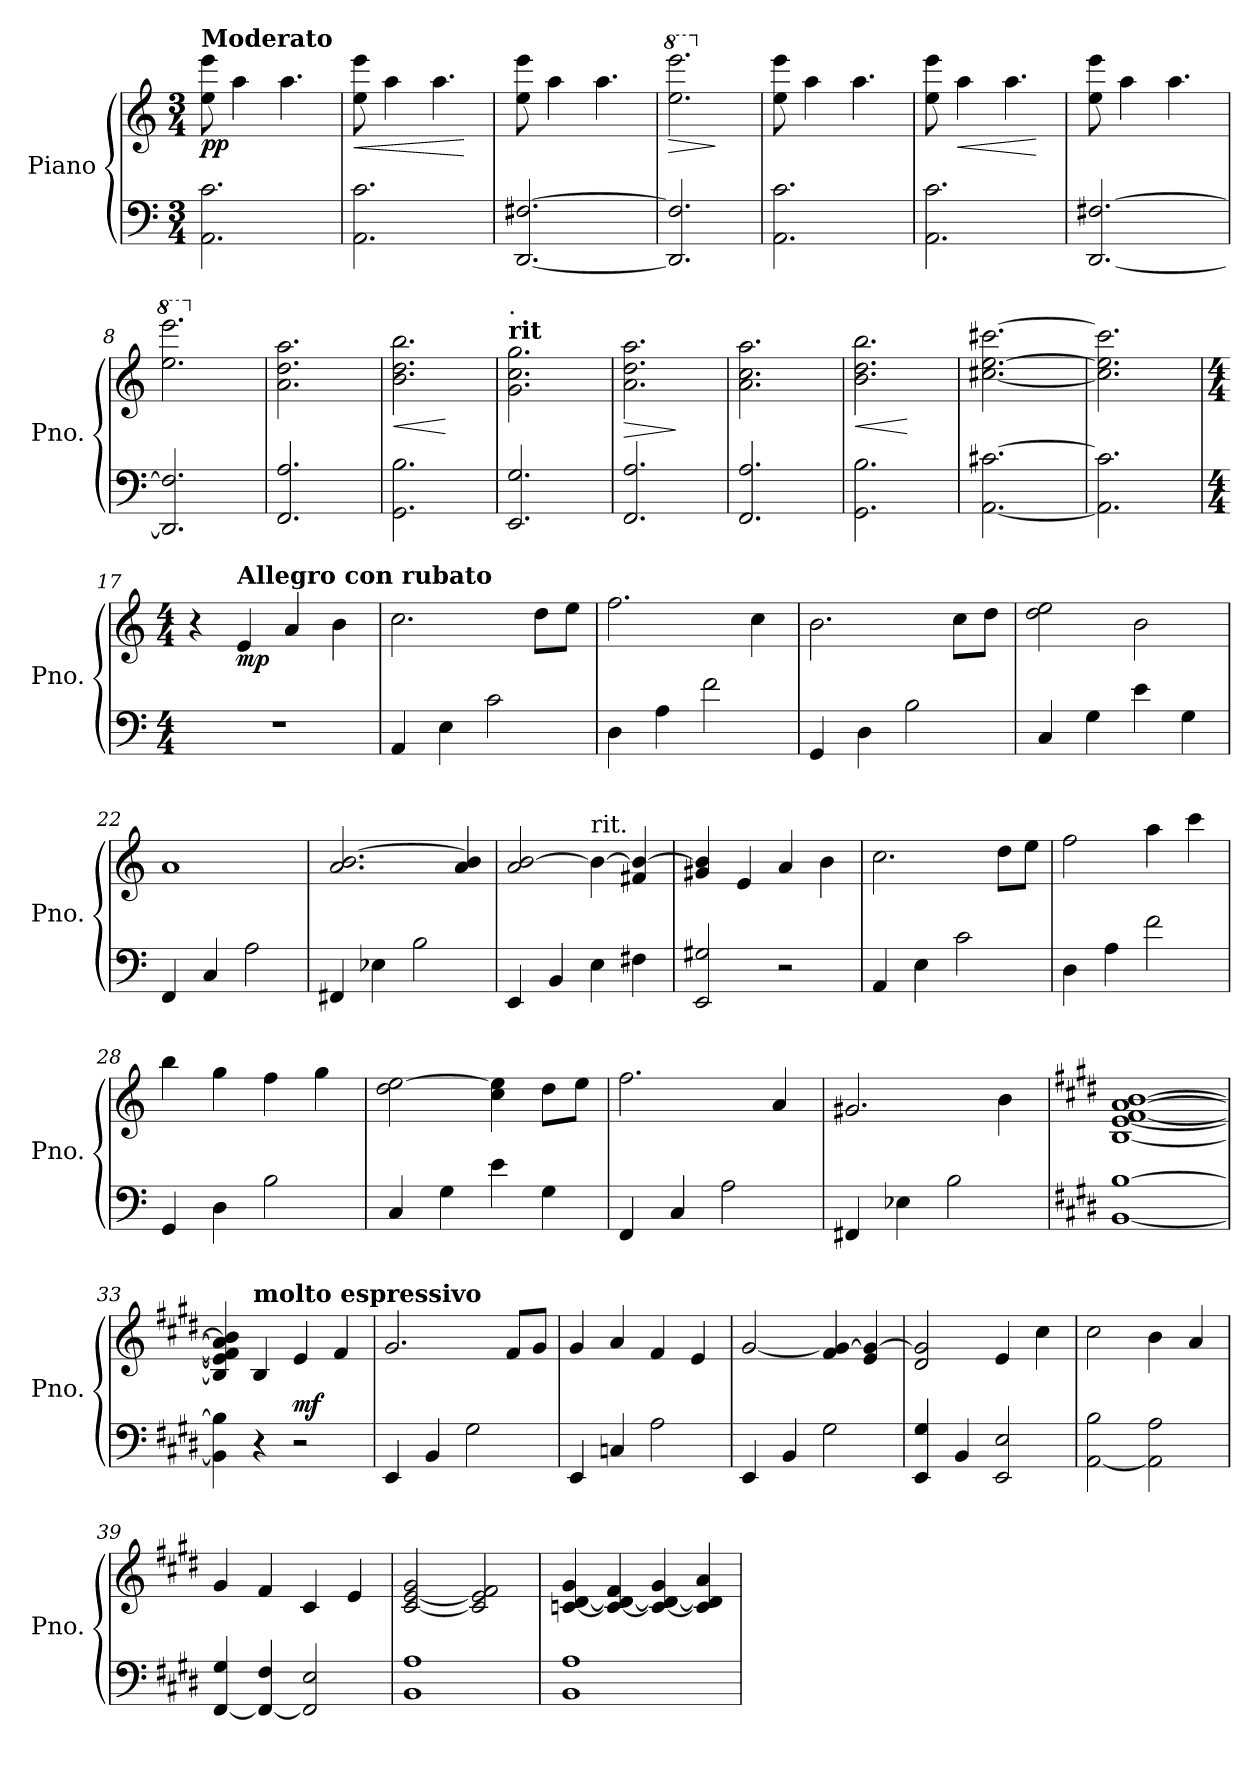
**kern	**kern	**dynam
*part1	*part1	*part1
*staff2	*staff1	*staff1/2
*I"Piano	*	*
*I'Pno.	*	*
*clefF4	*clefG2	*
*k[]	*k[]	*
*M3/4	*M3/4	*
=1	=1	=1
!	!LO:TX:a:B:t=Moderato	!
!	!	!LO:DY:b
2.AA\ 2.c\	8ee\ 8eee\	pp
.	4aa\	.
.	4.aa\	.
=2	=2	=2
!	!	!LO:HP:b
2.AA\ 2.c\	8ee\ 8eee\	<
.	4aa\	.
.	4.aa\	.
.	.	[
=3	=3	=3
[2.DD/ [2.F#X/	8ee\ 8eee\	.
.	4aa\	.
.	4.aa\	.
=4	=4	=4
*	*8va	*
!	!	!LO:HP:b
2.DD/] 2.F#/]	2.eee\ 2.eeee\	>
.	.	]
=5	=5	=5
*	*X8va	*
2.AA\ 2.c\	8ee\ 8eee\	.
.	4aa\	.
.	4.aa\	.
=6	=6	=6
2.AA\ 2.c\	8ee\ 8eee\	.
!	!	!LO:HP:b
.	4aa\	<
.	4.aa\	.
.	.	[
=7	=7	=7
[2.DD/ [2.F#X/	8ee\ 8eee\	.
.	4aa\	.
.	4.aa\	.
=8	=8	=8
*	*8va	*
2.DD/] 2.F#/]	2.eee\ 2.eeee\	.
=9	=9	=9
*	*X8va	*
2.FF/ 2.A/	2.a\ 2.dd\ 2.aa\	.
!!LO:LB:g=z
=10	=10	=10
!	!	!LO:HP:b
2.GG\ 2.B\	2.b\ 2.dd\ 2.bb\	<
.	.	[
=11	=11	=11
!	!LO:TX:a:B:t=rit	!
!	!LO:TX:a:t=.	!
2.EE/ 2.G/	2.g\ 2.cc\ 2.gg\	.
=12	=12	=12
!	!	!LO:HP:b
2.FF/ 2.A/	2.a\ 2.dd\ 2.aa\	>
.	.	]
=13	=13	=13
2.FF/ 2.A/	2.a\ 2.cc\ 2.aa\	.
=14	=14	=14
!	!	!LO:HP:b
2.GG\ 2.B\	2.b\ 2.dd\ 2.bb\	<
.	.	[
=15	=15	=15
[2.AA\ [2.c#X\	[2.cc#X\ [2.ee\ [2.ccc#X\	.
=16	=16	=16
2.AA\] 2.c#\]	2.cc#\] 2.ee\] 2.ccc#\]	.
=17	=17	=17
*M4/4	*M4/4	*
1r	4r	.
!	!LO:TX:a:B:t=Allegro con rubato	!
!	!	!LO:DY:b
.	4e/	mp
.	4a/	.
.	4b\	.
=18	=18	=18
4AA/	2.cc\	.
4E\	.	.
2c\	.	.
.	8dd\L	.
.	8ee\J	.
=19	=19	=19
4D\	2.ff\	.
4A\	.	.
2f\	.	.
.	4cc\	.
=20	=20	=20
4GG/	2.b\	.
4D\	.	.
2B\	.	.
.	8cc\L	.
.	8dd\J	.
!!LO:LB:g=z
=21	=21	=21
4C/	2dd\ 2ee\	.
4G\	.	.
4e\	2b\	.
4G\	.	.
=22	=22	=22
4FF/	1a	.
4C/	.	.
2A\	.	.
=23	=23	=23
4FF#X/	2.a/ [2.b/	.
4E-X\	.	.
2B\	.	.
.	4a/ 4b/]	.
=24	=24	=24
4EE/	2a/ [2b/	.
4BB/	.	.
!	!LO:TX:a:t=rit.	!
4E\	4b\_	.
4F#X\	4f#X/ 4b/_	.
=25	=25	=25
2EE/ 2G#X/	4g#X/ 4b/]	.
.	4e/	.
2r	4a/	.
.	4b\	.
=26	=26	=26
4AA/	2.cc\	.
4E\	.	.
2c\	.	.
.	8dd\L	.
.	8ee\J	.
=27	=27	=27
4D\	2ff\	.
4A\	.	.
2f\	4aa\	.
.	4ccc\	.
=28	=28	=28
4GG/	4bb\	.
4D\	4gg\	.
2B\	4ff\	.
.	4gg\	.
!!LO:LB:g=z
=29	=29	=29
4C/	2dd\ [2ee\	.
4G\	.	.
4e\	4cc\ 4ee\]	.
4G\	8dd\L	.
.	8ee\J	.
=30	=30	=30
4FF/	2.ff\	.
4C/	.	.
2A\	.	.
.	4a/	.
=31	=31	=31
4FF#X/	2.g#X/	.
4E-X\	.	.
2B\	.	.
.	4b\	.
=32	=32	=32
*k[f#c#g#d#]	*k[f#c#g#d#]	*
[1BB [1B	[1B [1e [1f# [1a [1b	.
=33	=33	=33
4BB\] 4B\]	4B/] 4e/] 4f#/] 4a/] 4b/]	.
!	!LO:TX:a:B:t=molto espressivo	!
4r	4B/	.
!	!	!LO:DY:a=2
2r	4e/	mf
.	4f#/	.
=34	=34	=34
4EE/	2.g#/	.
4BB/	.	.
2G#\	.	.
.	8f#/L	.
.	8g#/J	.
=35	=35	=35
4EE/	4g#/	.
4Cn/	4a/	.
2A\	4f#/	.
.	4e/	.
!!LO:LB:g=z
=36	=36	=36
4EE/	[2g#/	.
4BB/	.	.
2G#\	4f#/ 4g#/_	.
.	4e/ 4g#/_	.
=37	=37	=37
4EE/ 4G#/	2d#/ 2g#/]	.
4BB/	.	.
2EE/ 2E/	4e/	.
.	4cc#\	.
=38	=38	=38
[2AA\ 2B\	2cc#\	.
2AA\] 2A\	4b\	.
.	4a/	.
=39	=39	=39
[4FF#/ 4G#/	4g#/	.
4FF#/_ 4F#/	4f#/	.
2FF#/] 2E/	4c#/	.
.	4e/	.
=40	=40	=40
1BB 1A	[2c#/ [2e/ 2g#/	.
.	2c#/] 2e/] 2f#/	.
=41	=41	=41
1BB 1A	[4cn/ [4d#/ 4g#/	.
.	4c/_ 4d#/_ 4f#/	.
.	4c/_ 4d#/_ 4g#/	.
.	4c/] 4d#/] 4a/	.
=	=	=
*-	*-	*-
